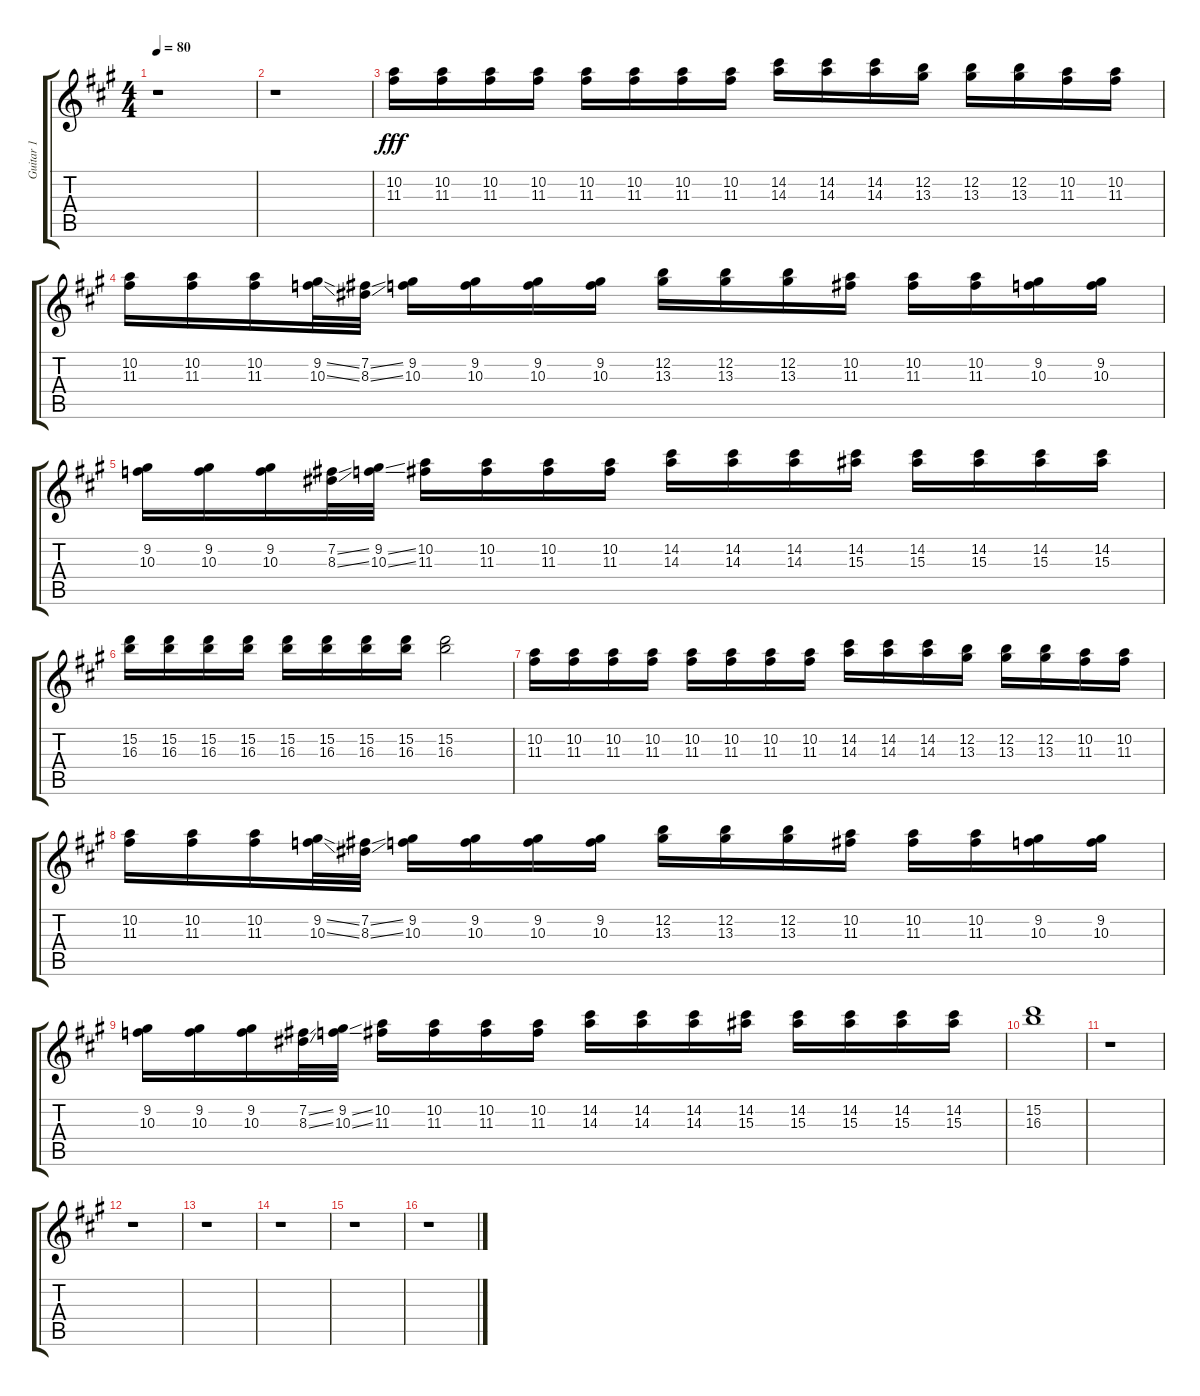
\track ("Guitar 1" "Guitar 1") {instrument electricguitarclean}
\staff {score tabs}
\tuning (E4 B3 G3 D3 A2 E2) {hide}
\ts (4 4)
\tempo 80
\clef g2
\ks a
r.1{dy fff instrument electricguitarclean} |
r.1 |
(10.2 11.3).16 (10.2 11.3).16 (10.2 11.3).16 (10.2 11.3).16 (10.2 11.3).16 (10.2 11.3).16 (10.2 11.3).16 (10.2 11.3).16 (14.2 14.3).16 (14.2 14.3).16 (14.2 14.3).16 (12.2 13.3).16 (12.2 13.3).16 (12.2 13.3).16 (10.2 11.3).16 (10.2 11.3).16 |
(10.2 11.3).16 (10.2 11.3).16 (10.2 11.3).16 (9.2{ss} 10.3{ss}).32 (7.2{ss} 8.3{ss}).32 (9.2 10.3).16 (9.2 10.3).16 (9.2 10.3).16 (9.2 10.3).16 (12.2 13.3).16 (12.2 13.3).16 (12.2 13.3).16 (10.2 11.3).16 (10.2 11.3).16 (10.2 11.3).16 (9.2 10.3).16 (9.2 10.3).16 |
(9.2 10.3).16 (9.2 10.3).16 (9.2 10.3).16 (7.2{ss} 8.3{ss}).32 (9.2{ss} 10.3{ss}).32 (10.2 11.3).16 (10.2 11.3).16 (10.2 11.3).16 (10.2 11.3).16 (14.2 14.3).16 (14.2 14.3).16 (14.2 14.3).16 (14.2 15.3).16 (14.2 15.3).16 (14.2 15.3).16 (14.2 15.3).16 (14.2 15.3).16 |
(15.2 16.3).16 (15.2 16.3).16 (15.2 16.3).16 (15.2 16.3).16 (15.2 16.3).16 (15.2 16.3).16 (15.2 16.3).16 (15.2 16.3).16 (15.2 16.3).2 |
(10.2 11.3).16 (10.2 11.3).16 (10.2 11.3).16 (10.2 11.3).16 (10.2 11.3).16 (10.2 11.3).16 (10.2 11.3).16 (10.2 11.3).16 (14.2 14.3).16 (14.2 14.3).16 (14.2 14.3).16 (12.2 13.3).16 (12.2 13.3).16 (12.2 13.3).16 (10.2 11.3).16 (10.2 11.3).16 |
(10.2 11.3).16 (10.2 11.3).16 (10.2 11.3).16 (9.2{ss} 10.3{ss}).32 (7.2{ss} 8.3{ss}).32 (9.2 10.3).16 (9.2 10.3).16 (9.2 10.3).16 (9.2 10.3).16 (12.2 13.3).16 (12.2 13.3).16 (12.2 13.3).16 (10.2 11.3).16 (10.2 11.3).16 (10.2 11.3).16 (9.2 10.3).16 (9.2 10.3).16 |
(9.2 10.3).16 (9.2 10.3).16 (9.2 10.3).16 (7.2{ss} 8.3{ss}).32 (9.2{ss} 10.3{ss}).32 (10.2 11.3).16 (10.2 11.3).16 (10.2 11.3).16 (10.2 11.3).16 (14.2 14.3).16 (14.2 14.3).16 (14.2 14.3).16 (14.2 15.3).16 (14.2 15.3).16 (14.2 15.3).16 (14.2 15.3).16 (14.2 15.3).16 |
(15.2 16.3).1 |
r.1 |
r.1 |
r.1 |
r.1 |
r.1 |
r.1
